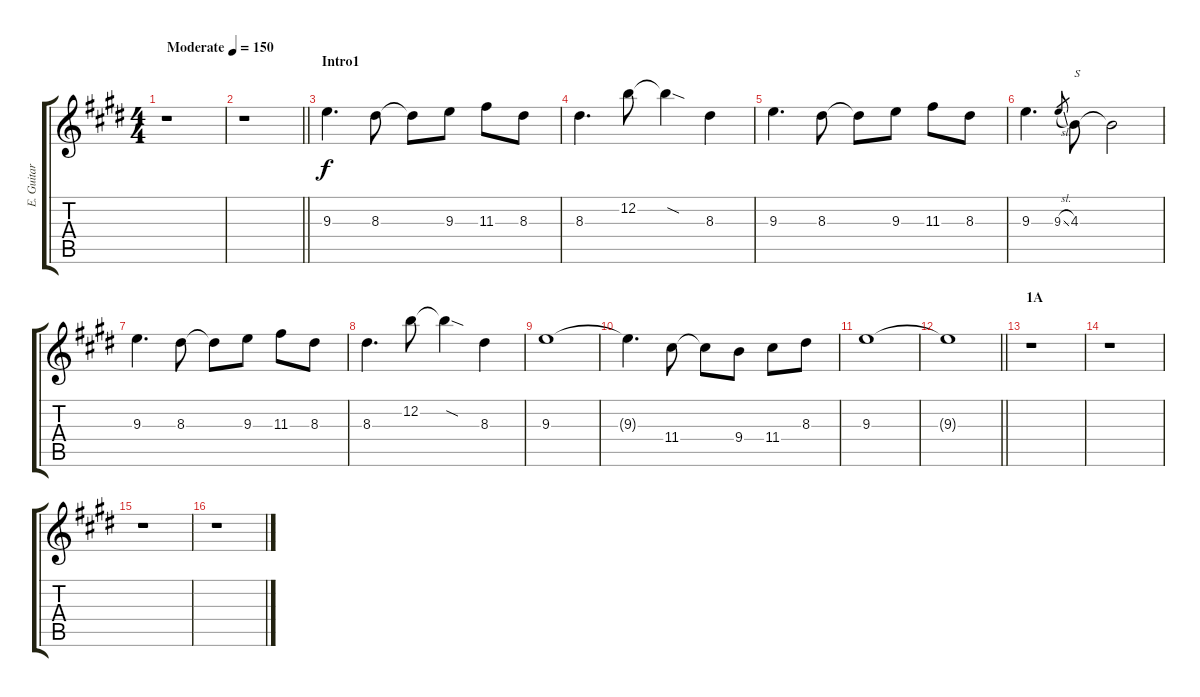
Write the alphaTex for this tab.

\track ("E. Guitar III" "E. Guitar ") {instrument overdrivenguitar}
\staff {score tabs}
\tuning (E4 B3 G3 D3 A2 E2) {hide}
\ts (4 4)
\tempo (150 "Moderate")
\clef g2
\ks e
r.1{dy f instrument overdrivenguitar} |
\barLineRight lightlight
r.1 |
\section ("" "Intro1")
9.3.4{d} 8.3.8 8.3{t}.8 9.3.8 11.3.8 8.3.8 |
8.3.4{d} 12.2.8 12.2{sod t}.4 8.3.4 |
9.3.4{d} 8.3.8 8.3{t}.8 9.3.8 11.3.8 8.3.8 |
9.3.4{d} 9.3{sl}.8{gr} 4.3.8{txt "S"} 4.3{t}.2 |
9.3.4{d} 8.3.8 8.3{t}.8 9.3.8 11.3.8 8.3.8 |
8.3.4{d} 12.2.8 12.2{sod t}.4 8.3.4 |
9.3.1 |
9.3{t}.4{d} 11.4.8 11.4{t}.8 9.4.8 11.4.8 8.3.8 |
9.3.1 |
\barLineRight lightlight
9.3{t}.1 |
\section ("" "1A")
r.1 |
r.1 |
r.1 |
r.1
